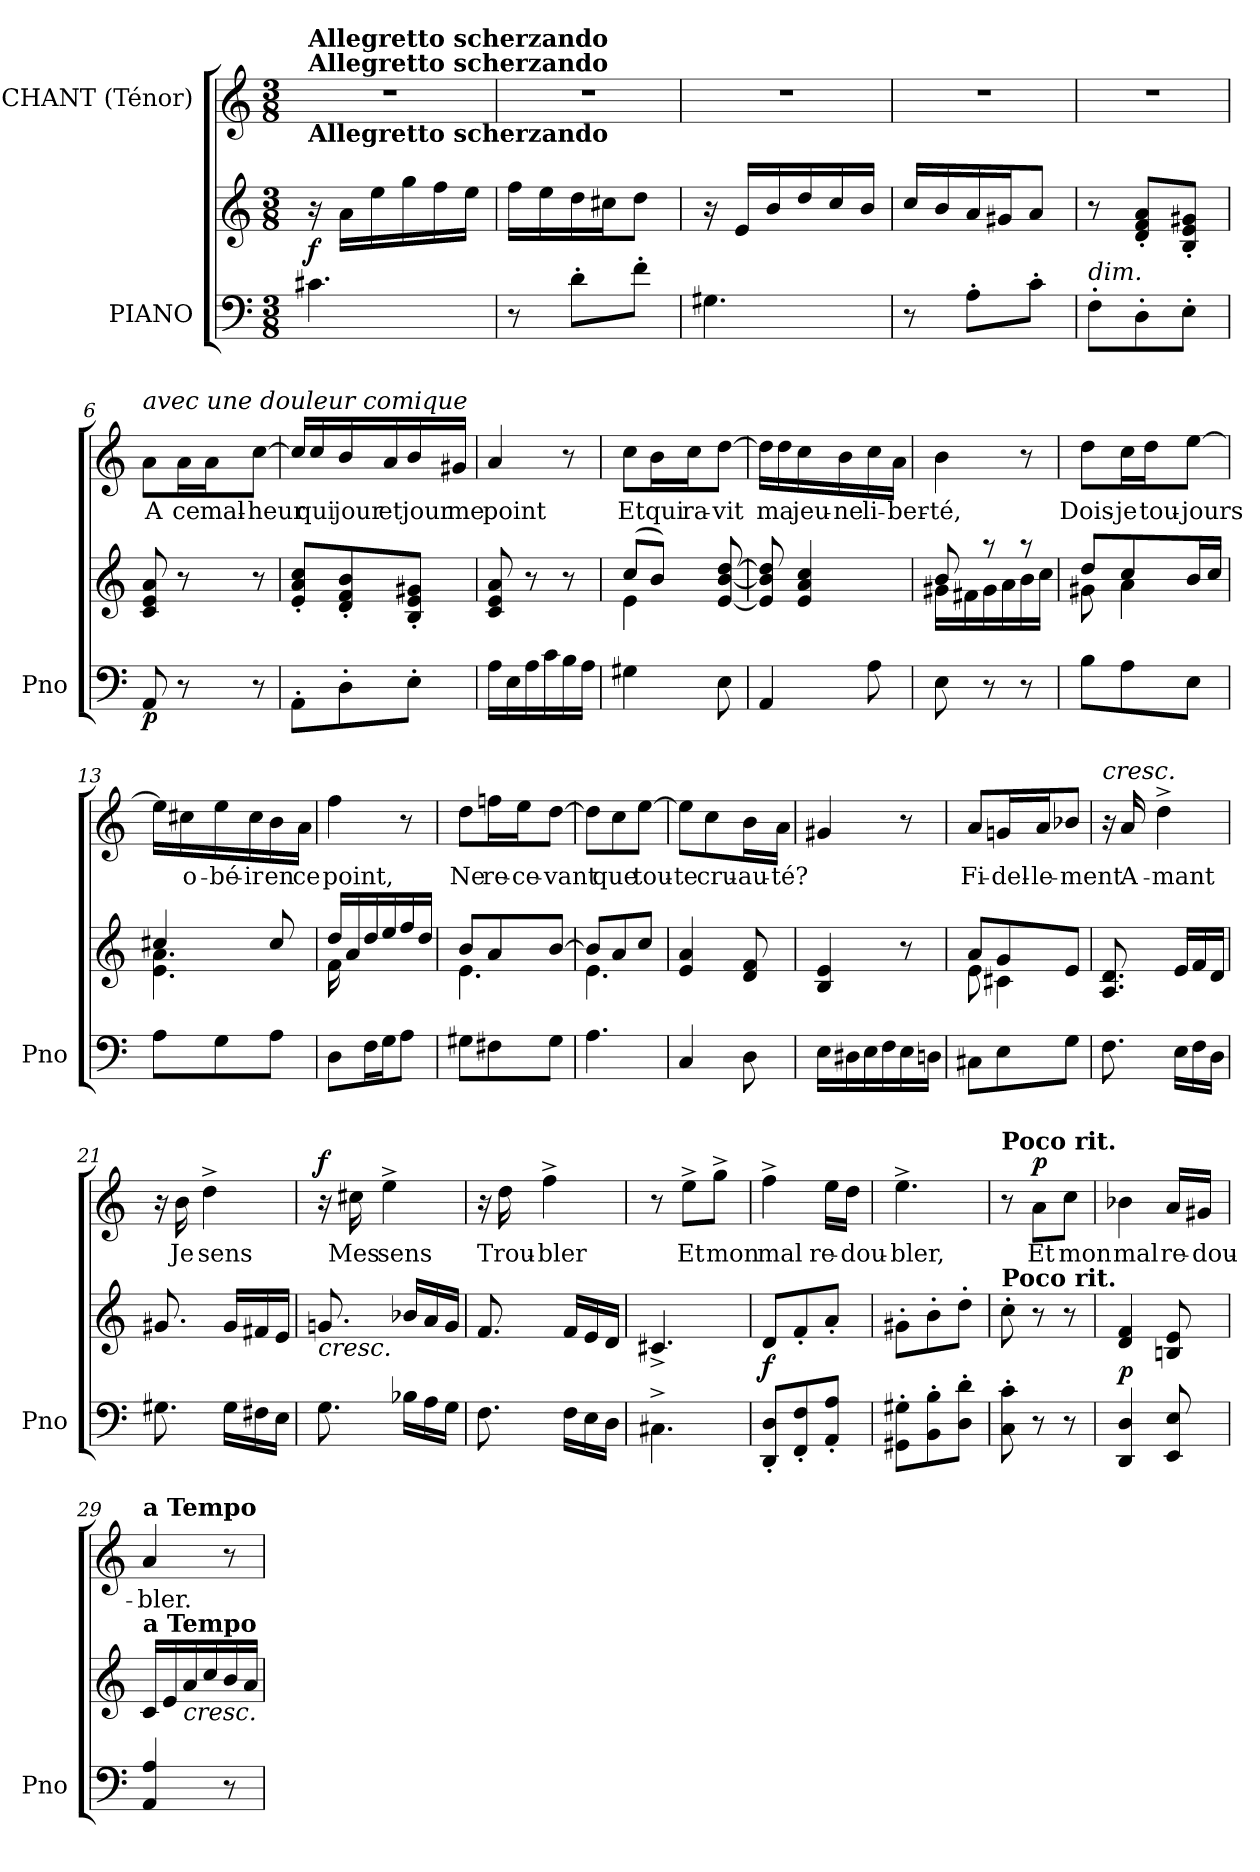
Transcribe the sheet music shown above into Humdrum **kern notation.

**kern	**kern	**dynam	**kern	**text	**dynam
*part2	*part2	*part2	*part1	*part1	*part1
*staff3	*staff2	*staff2/3	*staff1	*staff1	*staff1
*I"PIANO	*	*	*I"CHANT (Ténor)	*	*
*I'Pno	*	*	*	*	*
*clefF4	*clefG2	*	*clefG2	*	*
*k[]	*k[]	*	*k[]	*	*
*C:	*C:	*	*C:	*	*
*M3/8	*M3/8	*	*M3/8	*	*
=1	=1	=1	=1	=1	=1
!	!	!	!LO:TX:a:B:t=Allegretto scherzando	!	!
!	!	!	!LO:TX:a:B:t=Allegretto scherzando	!	!
!	!	!	!LO:TX:b:B:t=Allegretto scherzando	!	!
!	!	!LO:DY:a=2	!LO:N:vis=1	!	!
4.c#X\	16r	f	4.r	.	.
.	16a\LL	.	.	.	.
.	16ee\	.	.	.	.
.	16gg\	.	.	.	.
.	16ff\	.	.	.	.
.	16ee\JJ	.	.	.	.
=2	=2	=2	=2	=2	=2
!	!	!	!LO:N:vis=1	!	!
8r	16ff\LL	.	4.r	.	.
.	16ee\	.	.	.	.
8d'>\L	16dd\	.	.	.	.
.	16cc#X\J	.	.	.	.
8f'>\J	8dd\J	.	.	.	.
=3	=3	=3	=3	=3	=3
!	!	!	!LO:N:vis=1	!	!
4.G#X\	16r	.	4.r	.	.
.	16e/LL	.	.	.	.
.	16b/	.	.	.	.
.	16dd/	.	.	.	.
.	16cc/	.	.	.	.
.	16b/JJ	.	.	.	.
=4	=4	=4	=4	=4	=4
!	!	!	!LO:N:vis=1	!	!
8r	16cc/LL	.	4.r	.	.
.	16b/	.	.	.	.
8A'>\L	16a/	.	.	.	.
.	16g#X/J	.	.	.	.
8c'>\J	8a/J	.	.	.	.
=5	=5	=5	=5	=5	=5
!LO:TX:a:i:t=dim.	!	!	!	!	!
!	!	!	!LO:N:vis=1	!	!
8F'>\L	8r	.	4.r	.	.
8D'>\	8d/'< 8f/'< 8a/'<L	.	.	.	.
8E'>\J	8B/'< 8e/'< 8g#X/'<J	.	.	.	.
!!LO:LB:g=z
=6	=6	=6	=6	=6	=6
!	!	!	!LO:TX:a:i:t=avec une douleur comique	!	!
!	!	!LO:DY:b=2	!	!LO:LY:b	!
8AA/	8c/ 8e/ 8a/	p	8a\L	A	.
!	!	!	!	!LO:LY:b	!
8r	8r	.	16a\L	ce	.
!	!	!	!	!LO:LY:b	!
.	.	.	16a\J	mal-	.
!	!	!	!	!LO:LY:b	!
8r	8r	.	[>8cc\J	-heur	.
=7	=7	=7	=7	=7	=7
8AA'<\L	8e/'< 8a/'< 8cc/'<L	.	16cc/LL]	.	.
!	!	!	!	!LO:LY:b	!
.	.	.	16cc/	qui	.
!	!	!	!	!LO:LY:b	!
8D'>\	8d/'< 8f/'< 8b/'<	.	16b/	jour	.
!	!	!	!	!LO:LY:b	!
.	.	.	16a/	et	.
!	!	!	!	!LO:LY:b	!
8E'>\J	8B/'< 8e/'< 8g#X/'<J	.	16b/	jour	.
!	!	!	!	!LO:LY:b	!
.	.	.	16g#X/JJ	me	.
=8	=8	=8	=8	=8	=8
!	!	!	!	!LO:LY:b	!
16A\LL	8c/ 8e/ 8a/	.	4a/	point	.
16E\	.	.	.	.	.
16A\	8r	.	.	.	.
16c\	.	.	.	.	.
16B\	8r	.	8r	.	.
16A\JJ	.	.	.	.	.
=9	=9	=9	=9	=9	=9
*	*^	*	*	*	*
!	!	!	!	!	!LO:LY:b	!
4G#X\	(>8cc/L	4e\	.	8cc\L	Et	.
!	!	!	!	!	!LO:LY:b	!
.	8b/J)	.	.	16b\L	qui	.
!	!	!	!	!	!LO:LY:b	!
.	.	.	.	16cc\J	ra-	.
!	!	!	!	!	!LO:LY:b	!
8E\	[>8e/ [>8b/ [>8dd/	8ryy	.	[>8dd\J	-vit	.
*	*v	*v	*	*	*	*
=10	=10	=10	=10	=10	=10
4AA/	8e/] 8b/] 8dd/]	.	16dd\LL]	.	.
!	!	!	!	!LO:LY:b	!
.	.	.	16dd\	ma	.
!	!	!	!	!LO:LY:b	!
.	4e/ 4a/ 4cc/	.	16cc\	jeu-	.
!	!	!	!	!LO:LY:b	!
.	.	.	16b\	-ne	.
!	!	!	!	!LO:LY:b	!
8A\	.	.	16cc\	li-	.
!	!	!	!	!LO:LY:b	!
.	.	.	16a\JJ	-ber-	.
!!LO:LB:g=z
=11	=11	=11	=11	=11	=11
*	*^	*	*	*	*
!	!	!	!	!	!LO:LY:b	!
8E\	8b/	16g#X\LL	.	4b\	-té,	.
.	.	16f#X\	.	.	.	.
8r	8raa	16g#\	.	.	.	.
.	.	16a\	.	.	.	.
8r	8raa	16b\	.	8r	.	.
.	.	16cc\JJ	.	.	.	.
=12	=12	=12	=12	=12	=12	=12
!	!	!	!	!	!LO:LY:b	!
8B\L	8dd/L	8g#X\	.	8dd\L	Dois-	.
!	!	!	!	!	!LO:LY:b	!
8A\	8cc/	4a\	.	16cc\L	-je	.
!	!	!	!	!	!LO:LY:b	!
.	.	.	.	16dd\J	tou-	.
!	!	!	!	!	!LO:LY:b	!
8E\J	16b/L	.	.	[>8ee\J	-jours	.
.	16cc/JJ	.	.	.	.	.
=13	=13	=13	=13	=13	=13	=13
8A\L	4cc#X/	4.e\ 4.a\	.	16ee\LL]	.	.
!	!	!	!	!	!LO:LY:b	!
.	.	.	.	16cc#X\	o-	.
!	!	!	!	!	!LO:LY:b	!
8G\	.	.	.	16ee\	-bé-	.
!	!	!	!	!	!LO:LY:b	!
.	.	.	.	16cc#\	-ir	.
!	!	!	!	!	!LO:LY:b	!
8A\J	8cc#/	.	.	16b\	en	.
!	!	!	!	!	!LO:LY:b	!
.	.	.	.	16a\JJ	ce	.
=14	=14	=14	=14	=14	=14	=14
!	!	!	!	!	!LO:LY:b	!
8D\L	16dd/LL	16f\	.	4ff\	point,	.
.	16a/	16ryy	.	.	.	.
16F\L	16dd/	8ryy	.	.	.	.
16G\J	16ee/	.	.	.	.	.
8A\J	16ff/	8ryy	.	8r	.	.
.	16dd/JJ	.	.	.	.	.
=15	=15	=15	=15	=15	=15	=15
!	!	!	!	!	!LO:LY:b	!
8G#X\L	8b/L	4.e\	.	8dd\L	Ne	.
!	!	!	!	!	!LO:LY:b	!
8F#X\	8a/	.	.	16ffn\L	re-	.
!	!	!	!	!	!LO:LY:b	!
.	.	.	.	16ee\J	-ce-	.
!	!	!	!	!	!LO:LY:b	!
8G#\J	[>8b/J	.	.	[>8dd\J	-vant	.
!!LO:PB:g=z
=16	=16	=16	=16	=16	=16	=16
4.A\	8b/L]	4.e\	.	8dd\L]	.	.
!	!	!	!	!	!LO:LY:b	!
.	8a/	.	.	8cc\	que	.
!	!	!	!	!	!LO:LY:b	!
.	8cc/J	.	.	[>8ee\J	tou-	.
*	*v	*v	*	*	*	*
=17	=17	=17	=17	=17	=17
!	!	!	!	!LO:LY:b	!
4C/	4e/ 4a/	.	8ee\L]	-te	.
!	!	!	!	!LO:LY:b	!
.	.	.	8cc\	cru-	.
!	!	!	!	!LO:LY:b	!
8D\	8d/ 8f/	.	16b\L	-au-	.
!	!	!	!	!LO:LY:b	!
.	.	.	16a\JJ	-té?	.
=18	=18	=18	=18	=18	=18
16E\LL	4B/ 4e/	.	4g#X/	.	.
16D#X\	.	.	.	.	.
16E\	.	.	.	.	.
16F\	.	.	.	.	.
16E\	8r	.	8r	.	.
16Dn\JJ	.	.	.	.	.
=19	=19	=19	=19	=19	=19
*	*^	*	*	*	*
!	!	!	!	!	!LO:LY:b	!
8C#X\L	8a/L	8e\	.	8a/L	Fi-	.
!	!	!	!	!	!LO:LY:b	!
8E\	8g/	4c#X\	.	16gn/L	-del-	.
!	!	!	!	!	!LO:LY:b	!
.	.	.	.	16a/J	-le-	.
!	!	!	!	!	!LO:LY:b	!
8G\J	8e/J	.	.	8b-X/J	-ment	.
*	*v	*v	*	*	*	*
=20	=20	=20	=20	=20	=20
!	!	!	!LO:TX:a:i:t=cresc.	!	!
8.F\	8.A/ 8.d/	.	16r	.	.
!	!	!	!	!LO:LY:b	!
.	.	.	16a/	A-	.
!	!	!	!	!LO:LY:b	!
.	.	.	4dd^>\	-mant	.
16E\LL	16e/LL	.	.	.	.
16F\	16f/	.	.	.	.
16D\JJ	16d/JJ	.	.	.	.
!!LO:LB:g=z
=21	=21	=21	=21	=21	=21
8.G#X\	8.g#X/	.	16r	.	.
!	!	!	!	!LO:LY:b	!
.	.	.	16b\	Je	.
!	!	!	!	!LO:LY:b	!
.	.	.	4dd^>\	sens	.
16G#\LL	16g#/LL	.	.	.	.
16F#X\	16f#X/	.	.	.	.
16E\JJ	16e/JJ	.	.	.	.
=22	=22	=22	=22	=22	=22
!	!LO:TX:b:i:t=cresc.	!	!	!	!
!	!	!	!	!	!LO:DY:b
8.G\	8.gn/	.	16r	.	f
!	!	!	!	!LO:LY:b	!
.	.	.	16cc#X\	Mes	.
!	!	!	!	!LO:LY:b	!
.	.	.	4ee^>\	sens	.
16B-X\LL	16b-X/LL	.	.	.	.
16A\	16a/	.	.	.	.
16G\JJ	16g/JJ	.	.	.	.
=23	=23	=23	=23	=23	=23
8.F\	8.f/	.	16r	.	.
!	!	!	!	!LO:LY:b	!
.	.	.	16dd\	Trou-	.
!	!	!	!	!LO:LY:b	!
.	.	.	4ff^>\	-bler	.
16F\LL	16f/LL	.	.	.	.
16E\	16e/	.	.	.	.
16D\JJ	16d/JJ	.	.	.	.
=24	=24	=24	=24	=24	=24
4.C#X^>\	4.c#X^>/	.	8r	.	.
!	!	!	!	!LO:LY:b	!
.	.	.	8ee^>\L	Et	.
!	!	!	!	!LO:LY:b	!
.	.	.	8gg^>\J	mon	.
=25	=25	=25	=25	=25	=25
!	!	!LO:DY:a=2	!	!LO:LY:b	!
8DD/'< 8D/'<L	8d/L	f	4ff^>\	mal	.
8FF/'< 8F/'<	8f'</	.	.	.	.
!	!	!	!	!LO:LY:b	!
8AA/'< 8A/'<J	8a'</J	.	16ee\LL	re-	.
!	!	!	!	!LO:LY:b	!
.	.	.	16dd\JJ	-dou-	.
!!LO:LB:g=z
=26	=26	=26	=26	=26	=26
!	!	!	!	!LO:LY:b	!
8GG#X\'> 8G#X\'>L	8g#X'>\L	.	4.ee^>\	-bler,	.
8BB\'> 8B\'>	8b'>\	.	.	.	.
8D\'> 8d\'>J	8dd'>\J	.	.	.	.
=27	=27	=27	=27	=27	=27
!	!	!	!LO:TX:a:B:t=Poco rit.	!	!
!	!LO:TX:a:B:t=Poco rit.	!	!	!	!
8C\'> 8c\'>	8cc'>\	.	8r	.	.
!	!	!	!	!LO:LY:b	!LO:DY:a
8r	8r	.	8a\L	Et	p
!	!	!	!	!LO:LY:b	!
8r	8r	.	8cc\J	mon	.
=28	=28	=28	=28	=28	=28
!	!	!LO:DY:a=2	!	!LO:LY:b	!
4DD/ 4D/	4d/ 4f/	p	4b-X\	mal	.
!	!	!	!	!LO:LY:b	!
8EE/ 8E/	8Bni/ 8e/	.	16a/LL	re-	.
!	!	!	!	!LO:LY:b	!
.	.	.	16g#X/JJ	-dou-	.
=29	=29	=29	=29	=29	=29
!	!	!	!LO:TX:a:B:t=a Tempo	!	!
!	!LO:TX:a:B:t=a Tempo	!	!	!	!
!	!	!	!	!LO:LY:b	!
4AA/ 4A/	16c/LL	.	4a/	-bler.	.
.	16e/	.	.	.	.
!	!LO:TX:b:i:t=cresc.	!	!	!	!
.	16a/	.	.	.	.
.	16cc/	.	.	.	.
8r	16b/	.	8r	.	.
.	16a/JJ	.	.	.	.
=	=	=	=	=	=
*-	*-	*-	*-	*-	*-
